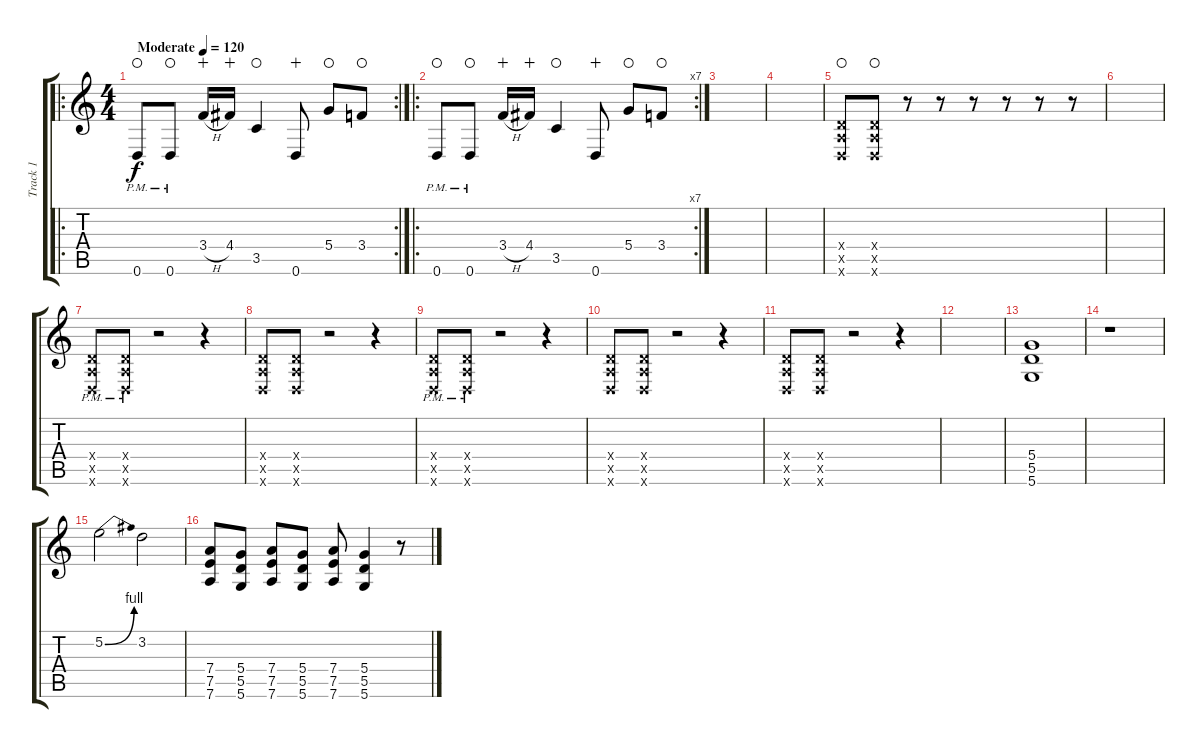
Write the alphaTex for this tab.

\track ("Track 1" "Track 1") {instrument overdrivenguitar}
\staff {score tabs}
\tuning (E4 B3 G3 D3 A2 D2) {hide}
\ro
\rc 2
\ts (4 4)
\tempo (120 "Moderate")
\clef g2
\ks c
0.6{pm}.8{dy f instrument overdrivenguitar waho} 0.6{pm}.8{waho} 3.4{h}.16{wahc} 4.4.16{wahc} 3.5.4{waho} 0.6.8{wahc} 5.4.8{waho} 3.4.8{waho} |
\ro
\rc 7
0.6{pm}.8{waho} 0.6{pm}.8{waho} 3.4{h}.16{wahc} 4.4.16{wahc} 3.5.4{waho} 0.6.8{wahc} 5.4.8{waho} 3.4.8{waho} |
|
|
(0.4{x} 0.5{x} 0.6{x}).8{volume 16 instrument overdrivenguitar waho} (0.4{x} 0.5{x} 0.6{x}).8{waho} r.8 r.8 r.8 r.8 r.8 r.8 |
|
(0.4{x} 0.5{x} 0.6{pm x}).8 (0.4{x} 0.5{x} 0.6{pm x}).8 r.2 r.4 |
(0.4{x} 0.5{x} 0.6{x}).8 (0.4{x} 0.5{x} 0.6{x}).8 r.2 r.4 |
(0.4{x} 0.5{x} 0.6{pm x}).8 (0.4{x} 0.5{x} 0.6{pm x}).8 r.2 r.4 |
(0.4{x} 0.5{x} 0.6{x}).8 (0.4{x} 0.5{x} 0.6{x}).8 r.2 r.4 |
(0.4{x} 0.5{x} 0.6{x}).8 (0.4{x} 0.5{x} 0.6{x}).8 r.2 r.4 |
|
(5.4 5.5 5.6).1 |
r.1 |
5.2{be (bend 0 0 60 4)}.2 3.2.2 |
(7.4 7.5 7.6).8{volume 13 instrument overdrivenguitar} (5.4 5.5 5.6).8 (7.4 7.5 7.6).8 (5.4 5.5 5.6).8 (7.4 7.5 7.6).8 (5.4 5.5 5.6).4 r.8
